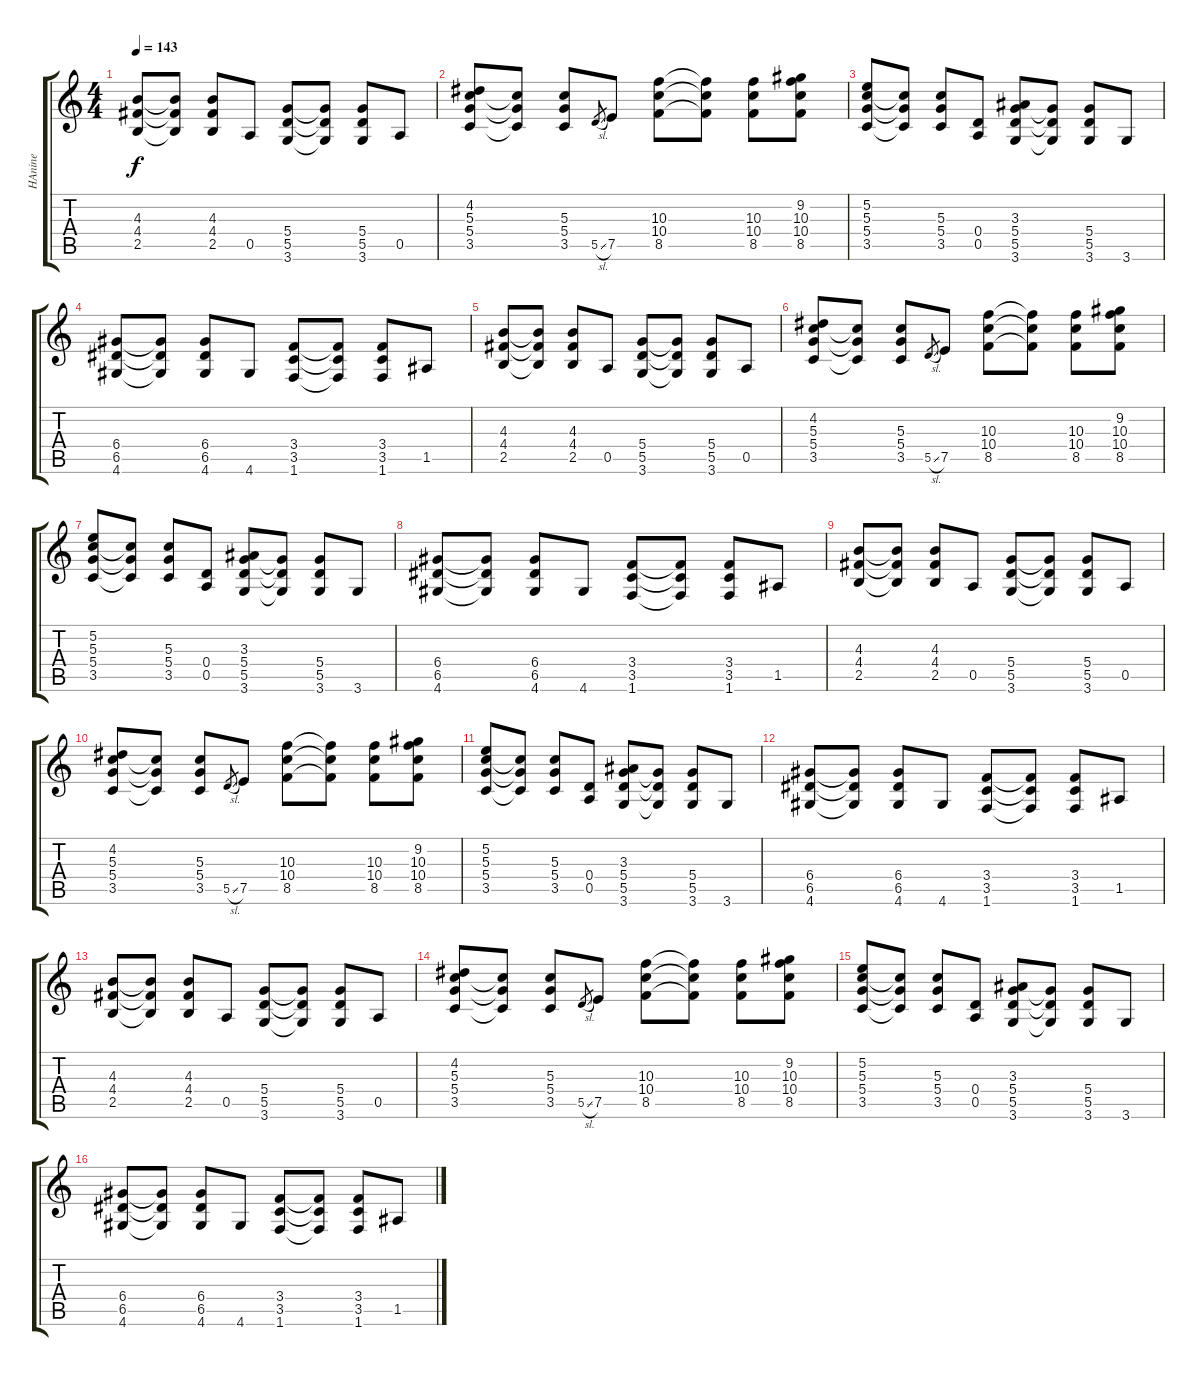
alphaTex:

\track ("HAnine" "HAnine") {instrument electricguitarclean}
\staff {score tabs}
\tuning (E4 B3 G3 D3 A2 E2) {hide}
\ts (4 4)
\tempo 143
\clef g2
\ks c
(4.3 4.4 2.5).8{dy f} (4.3{t} 4.4{t} 2.5{t}).8 (4.3 4.4 2.5).8 0.5.8 (5.4 5.5 3.6).8 (5.4{t} 5.5{t} 3.6{t}).8 (5.4 5.5 3.6).8 0.5.8 |
(4.2 5.3 5.4 3.5).8 (5.3{t} 5.4{t} 3.5{t}).8 (5.3 5.4 3.5).8 5.5{sl}.8{gr} 7.5.8 (10.3 10.4 8.5).8 (10.3{t} 10.4{t} 8.5{t}).8 (10.3 10.4 8.5).8 (9.2 10.3 10.4 8.5).8 |
(5.2 5.3 5.4 3.5).8{instrument electricguitarclean} (5.3{t} 5.4{t} 3.5{t}).8 (5.3 5.4 3.5).8 (0.4 0.5).8 (3.3 5.4 5.5 3.6).8 (5.4{t} 5.5{t} 3.6{t}).8 (5.4 5.5 3.6).8 3.6.8 |
(6.4 6.5 4.6).8 (6.4{t} 6.5{t} 4.6{t}).8 (6.4 6.5 4.6).8 4.6.8 (3.4 3.5 1.6).8 (3.4{t} 3.5{t} 1.6{t}).8 (3.4 3.5 1.6).8 1.5.8 |
(4.3 4.4 2.5).8 (4.3{t} 4.4{t} 2.5{t}).8 (4.3 4.4 2.5).8 0.5.8 (5.4 5.5 3.6).8 (5.4{t} 5.5{t} 3.6{t}).8 (5.4 5.5 3.6).8 0.5.8 |
(4.2 5.3 5.4 3.5).8 (5.3{t} 5.4{t} 3.5{t}).8 (5.3 5.4 3.5).8 5.5{sl}.8{gr} 7.5.8 (10.3 10.4 8.5).8 (10.3{t} 10.4{t} 8.5{t}).8 (10.3 10.4 8.5).8 (9.2 10.3 10.4 8.5).8 |
(5.2 5.3 5.4 3.5).8{instrument electricguitarclean} (5.3{t} 5.4{t} 3.5{t}).8 (5.3 5.4 3.5).8 (0.4 0.5).8 (3.3 5.4 5.5 3.6).8 (5.4{t} 5.5{t} 3.6{t}).8 (5.4 5.5 3.6).8 3.6.8 |
(6.4 6.5 4.6).8 (6.4{t} 6.5{t} 4.6{t}).8 (6.4 6.5 4.6).8 4.6.8 (3.4 3.5 1.6).8 (3.4{t} 3.5{t} 1.6{t}).8 (3.4 3.5 1.6).8 1.5.8 |
(4.3 4.4 2.5).8 (4.3{t} 4.4{t} 2.5{t}).8 (4.3 4.4 2.5).8 0.5.8 (5.4 5.5 3.6).8 (5.4{t} 5.5{t} 3.6{t}).8 (5.4 5.5 3.6).8 0.5.8 |
(4.2 5.3 5.4 3.5).8 (5.3{t} 5.4{t} 3.5{t}).8 (5.3 5.4 3.5).8 5.5{sl}.8{gr} 7.5.8 (10.3 10.4 8.5).8 (10.3{t} 10.4{t} 8.5{t}).8 (10.3 10.4 8.5).8 (9.2 10.3 10.4 8.5).8 |
(5.2 5.3 5.4 3.5).8{instrument electricguitarclean} (5.3{t} 5.4{t} 3.5{t}).8 (5.3 5.4 3.5).8 (0.4 0.5).8 (3.3 5.4 5.5 3.6).8 (5.4{t} 5.5{t} 3.6{t}).8 (5.4 5.5 3.6).8 3.6.8 |
(6.4 6.5 4.6).8 (6.4{t} 6.5{t} 4.6{t}).8 (6.4 6.5 4.6).8 4.6.8 (3.4 3.5 1.6).8 (3.4{t} 3.5{t} 1.6{t}).8 (3.4 3.5 1.6).8 1.5.8 |
(4.3 4.4 2.5).8 (4.3{t} 4.4{t} 2.5{t}).8 (4.3 4.4 2.5).8 0.5.8 (5.4 5.5 3.6).8 (5.4{t} 5.5{t} 3.6{t}).8 (5.4 5.5 3.6).8 0.5.8 |
(4.2 5.3 5.4 3.5).8 (5.3{t} 5.4{t} 3.5{t}).8 (5.3 5.4 3.5).8 5.5{sl}.8{gr} 7.5.8 (10.3 10.4 8.5).8 (10.3{t} 10.4{t} 8.5{t}).8 (10.3 10.4 8.5).8 (9.2 10.3 10.4 8.5).8 |
(5.2 5.3 5.4 3.5).8{instrument electricguitarclean} (5.3{t} 5.4{t} 3.5{t}).8 (5.3 5.4 3.5).8 (0.4 0.5).8 (3.3 5.4 5.5 3.6).8 (5.4{t} 5.5{t} 3.6{t}).8 (5.4 5.5 3.6).8 3.6.8 |
(6.4 6.5 4.6).8 (6.4{t} 6.5{t} 4.6{t}).8 (6.4 6.5 4.6).8 4.6.8 (3.4 3.5 1.6).8 (3.4{t} 3.5{t} 1.6{t}).8 (3.4 3.5 1.6).8 1.5.8
